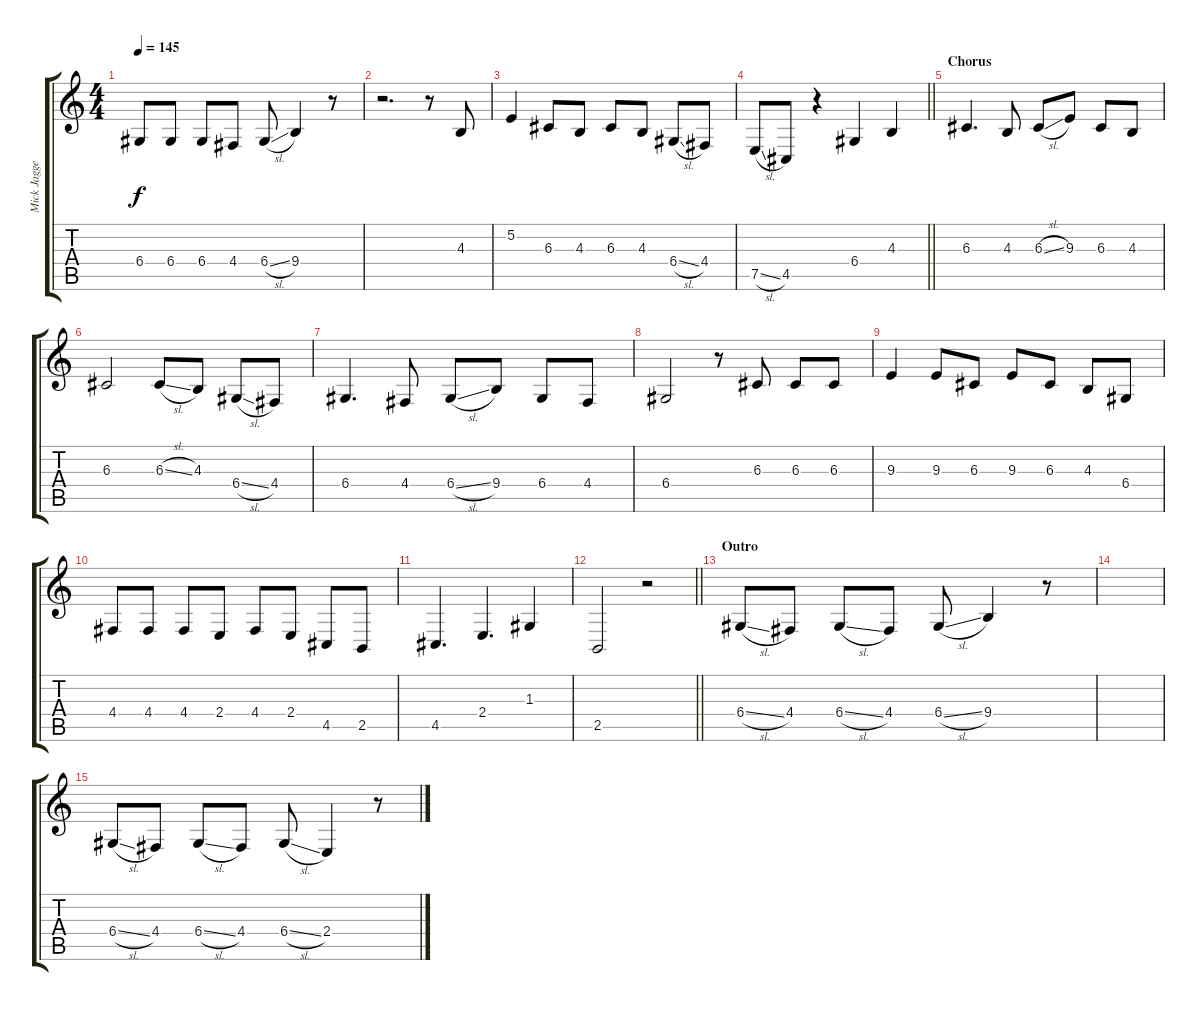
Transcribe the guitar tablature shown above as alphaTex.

\track ("Mick Jagger" "Mick Jagge") {instrument trombone}
\staff {score tabs}
\tuning (E4 B3 G3 D3 A2 E2) {hide}
\ts (4 4)
\tempo 145
\clef g2
\ks c
6.4.8{dy f} 6.4.8 6.4.8 4.4.8 6.4{sl}.8 9.4.4 r.8 |
r.2{d} r.8 4.3.8 |
5.2.4 6.3.8 4.3.8 6.3.8 4.3.8 6.4{sl}.8 4.4.8 |
\barLineRight lightlight
7.5{sl}.8 4.5.8 r.4 6.4.4 4.3.4 |
\section ("" "Chorus")
6.3.4{d} 4.3.8 6.3{sl}.8 9.3.8 6.3.8 4.3.8 |
6.3.2 6.3{sl}.8 4.3.8 6.4{sl}.8 4.4.8 |
6.4.4{d} 4.4.8 6.4{sl}.8 9.4.8 6.4.8 4.4.8 |
6.4.2 r.8 6.3.8 6.3.8 6.3.8 |
9.3.4 9.3.8 6.3.8 9.3.8 6.3.8 4.3.8 6.4.8 |
4.4.8 4.4.8 4.4.8 2.4.8 4.4.8 2.4.8 4.5.8 2.5.8 |
4.5.4{d} 2.4.4{d} 1.3.4 |
\barLineRight lightlight
2.5.2 r.2 |
\section ("" "Outro")
6.4{sl}.8 4.4.8 6.4{sl}.8 4.4.8 6.4{sl}.8 9.4.4 r.8 |
|
6.4{sl}.8 4.4.8 6.4{sl}.8 4.4.8 6.4{sl}.8 2.4.4 r.8
